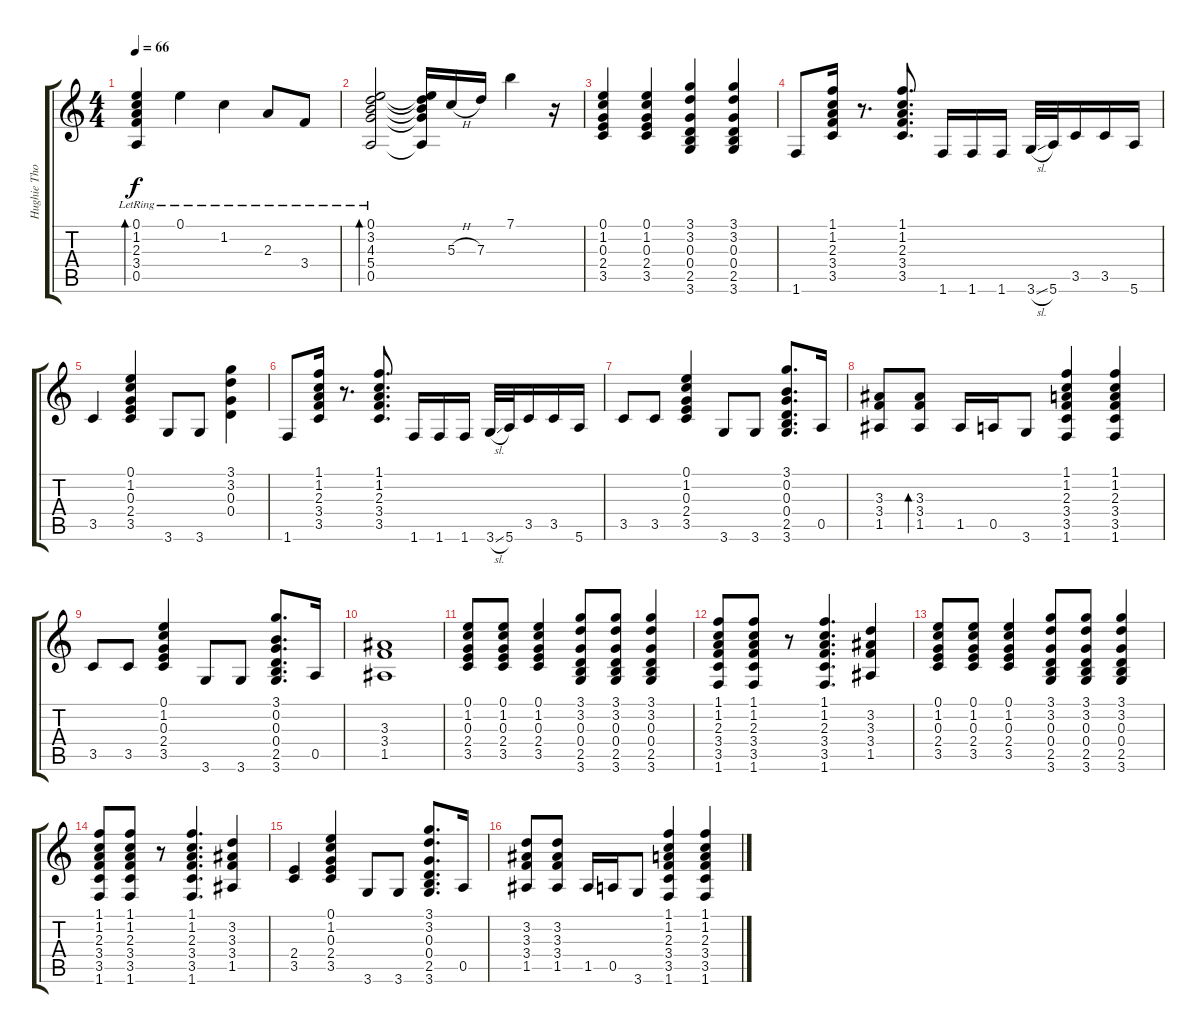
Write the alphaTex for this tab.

\track ("Hughie Thomasson Guitar" "Hughie Tho") {instrument electricguitarclean}
\staff {score tabs}
\tuning (E4 B3 G3 D3 A2 E2) {hide}
\ts (4 4)
\tempo 66
\clef g2
\ks c
(0.1{lr} 1.2{lr} 2.3{lr} 3.4{lr} 0.5{lr}).4{bd 120 dy f} 0.1{lr}.4 1.2{lr}.4 2.3{lr}.8 3.4{lr}.8 |
(0.1{lr} 3.2{lr} 4.3{lr} 5.4{lr} 0.5{lr}).2{bd 120} (0.1{t} 3.2{t} 4.3{t} 5.4{t} 0.5{t}).16 5.3{h}.16 7.3.16 7.1.4 r.16 |
(0.1 1.2 0.3 2.4 3.5).4{volume 12 balance 0} (0.1 1.2 0.3 2.4 3.5).4 (3.1 3.2 0.3 0.4 2.5 3.6).4 (3.1 3.2 0.3 0.4 2.5 3.6).4 |
1.6.8 (1.1 1.2 2.3 3.4 3.5).16 r.8{d} (1.1 1.2 2.3 3.4 3.5).8{d} 1.6.16 1.6.16 1.6.16 3.6{sl}.32 5.6.32 3.5.16 3.5.16 5.6.16 |
3.5.4 (0.1 1.2 0.3 2.4 3.5).4 3.6.8 3.6.8 (3.1 3.2 0.3 0.4).4 |
1.6.8 (1.1 1.2 2.3 3.4 3.5).16 r.8{d} (1.1 1.2 2.3 3.4 3.5).8{d} 1.6.16 1.6.16 1.6.16 3.6{sl}.32 5.6.32 3.5.16 3.5.16 5.6.16 |
3.5.8 3.5.8 (0.1 1.2 0.3 2.4 3.5).4 3.6.8 3.6.8 (3.1 0.2 0.3 0.4 2.5 3.6).8{d} 0.5.16 |
(3.3 3.4 1.5).8 (3.3 3.4 1.5).8{bd 60} 1.5.16 0.5.16 3.6.8 (1.1 1.2 2.3 3.4 3.5 1.6).4 (1.1 1.2 2.3 3.4 3.5 1.6).4 |
3.5.8 3.5.8 (0.1 1.2 0.3 2.4 3.5).4 3.6.8 3.6.8 (3.1 0.2 0.3 0.4 2.5 3.6).8{d} 0.5.16 |
(3.3 3.4 1.5).1 |
(0.1 1.2 0.3 2.4 3.5).8{volume 10 balance 8} (0.1 1.2 0.3 2.4 3.5).8 (0.1 1.2 0.3 2.4 3.5).4 (3.1 3.2 0.3 0.4 2.5 3.6).8 (3.1 3.2 0.3 0.4 2.5 3.6).8 (3.1 3.2 0.3 0.4 2.5 3.6).4 |
(1.1 1.2 2.3 3.4 3.5 1.6).8 (1.1 1.2 2.3 3.4 3.5 1.6).8 r.8 (1.1 1.2 2.3 3.4 3.5 1.6).4{d} (3.2 3.3 3.4 1.5).4 |
(0.1 1.2 0.3 2.4 3.5).8 (0.1 1.2 0.3 2.4 3.5).8 (0.1 1.2 0.3 2.4 3.5).4 (3.1 3.2 0.3 0.4 2.5 3.6).8 (3.1 3.2 0.3 0.4 2.5 3.6).8 (3.1 3.2 0.3 0.4 2.5 3.6).4 |
(1.1 1.2 2.3 3.4 3.5 1.6).8 (1.1 1.2 2.3 3.4 3.5 1.6).8 r.8 (1.1 1.2 2.3 3.4 3.5 1.6).4{d} (3.2 3.3 3.4 1.5).4 |
(2.4 3.5).4 (0.1 1.2 0.3 2.4 3.5).4 3.6.8 3.6.8 (3.1 3.2 0.3 0.4 2.5 3.6).8{d} 0.5.16 |
(3.2 3.3 3.4 1.5).8 (3.2 3.3 3.4 1.5).8 1.5.16 0.5.16 3.6.8 (1.1 1.2 2.3 3.4 3.5 1.6).4 (1.1 1.2 2.3 3.4 3.5 1.6).4
